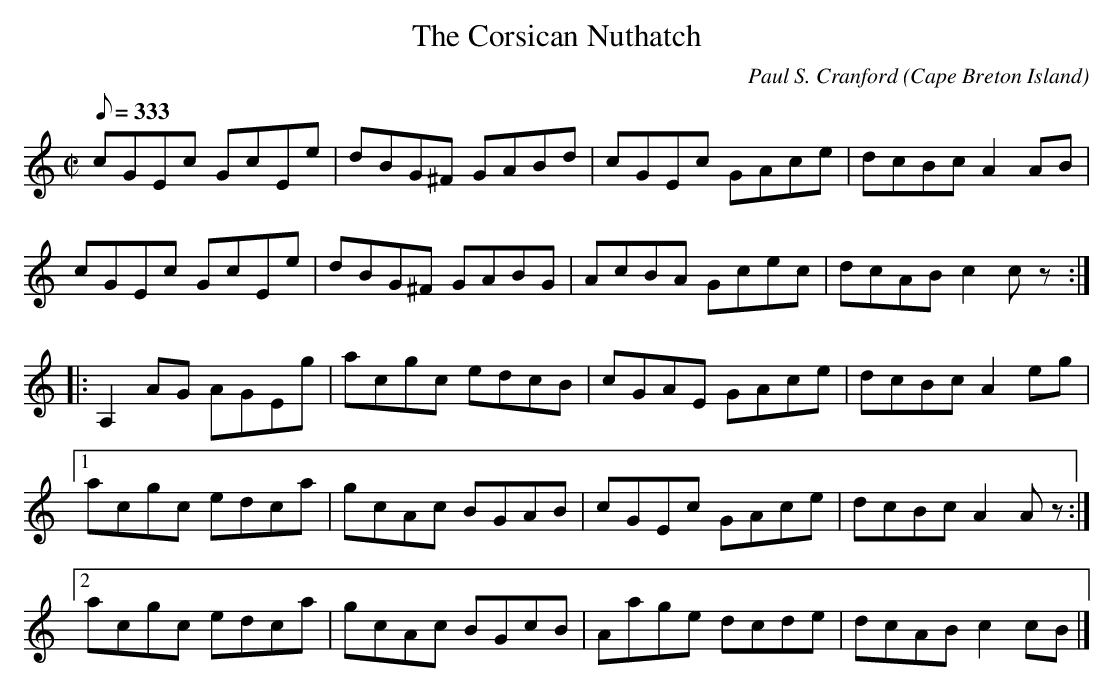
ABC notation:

X:1
T:The Corsican Nuthatch
C:Paul S. Cranford
O:Cape Breton Island
L:1/8
Q:333
M:C|
K:C
cGEc GcEe|dBG^F GABd|cGEc GAce|dcBc A2 AB|
cGEc GcEe|dBG^F GABG|AcBA Gcec|dcAB c2 c z:|
|:A,2 AG AGEg|acgc edcB|cGAE GAce|dcBc A2 eg|
[1acgc edca|gcAc BGAB|cGEc GAce|dcBc A2 A z:|
[2acgc edca|gcAc BGcB|Aage dcde|dcAB c2 cB|]
